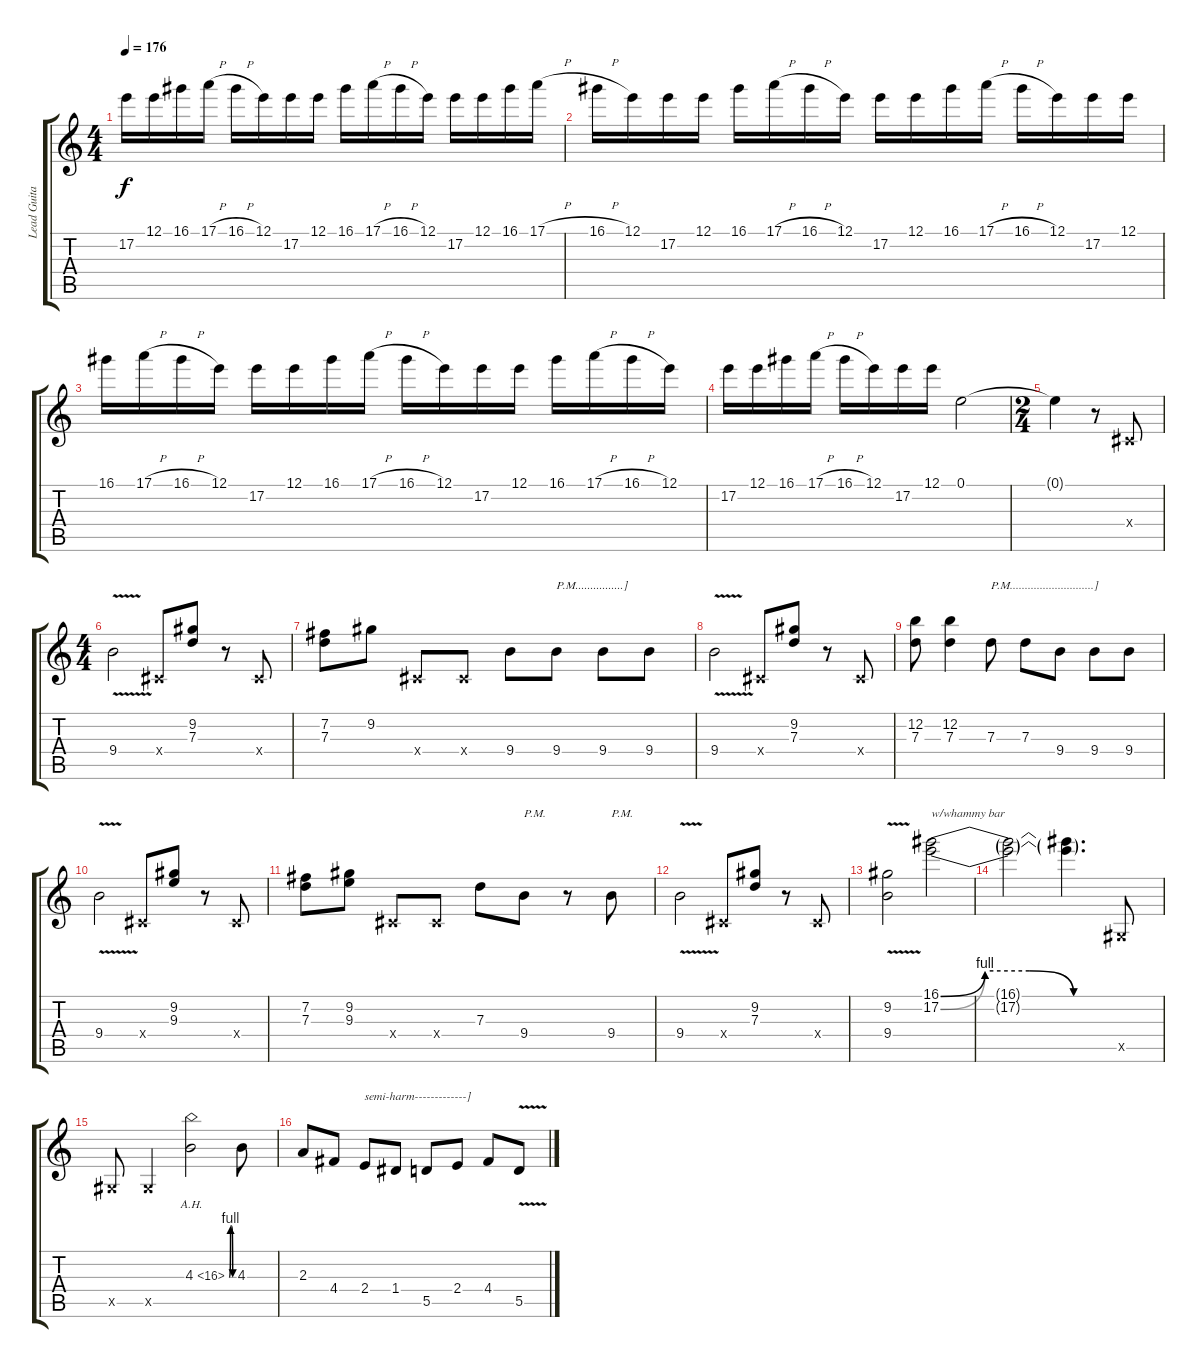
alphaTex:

\track ("Lead Guitar" "Lead Guita") {instrument distortionguitar}
\staff {score tabs}
\tuning (E4 B3 G3 D3 A2 E2) {hide}
\ts (4 4)
\tempo 176
\clef g2
\ks c
17.2.16{dy f} 12.1.16 16.1.16 17.1{h}.16 16.1{h}.16 12.1.16 17.2.16 12.1.16 16.1.16 17.1{h}.16 16.1{h}.16 12.1.16 17.2.16 12.1.16 16.1.16 17.1{h}.16 |
16.1{h}.16 12.1.16 17.2.16 12.1.16 16.1.16 17.1{h}.16 16.1{h}.16 12.1.16 17.2.16 12.1.16 16.1.16 17.1{h}.16 16.1{h}.16 12.1.16 17.2.16 12.1.16 |
16.1.16 17.1{h}.16 16.1{h}.16 12.1.16 17.2.16 12.1.16 16.1.16 17.1{h}.16 16.1{h}.16 12.1.16 17.2.16 12.1.16 16.1.16 17.1{h}.16 16.1{h}.16 12.1.16 |
17.2.16 12.1.16 16.1.16 17.1{h}.16 16.1{h}.16 12.1.16 17.2.16 12.1.16 0.1.2 |
\ts (2 4)
0.1{t}.4 r.8 -1.4{x}.8 |
\ts (4 4)
9.4{v}.2 -1.4{x}.8 (9.2 7.3).8 r.8 -1.4{x}.8 |
(7.2 7.3).8 9.2.8 -1.4{x}.8 -1.4{x}.8 9.4.8 9.4.8{txt "P.M................]"} 9.4.8 9.4.8 |
9.4{v}.2 -1.4{x}.8 (9.2 7.3).8 r.8 -1.4{x}.8 |
(12.2 7.3).8 (12.2 7.3).4 7.3.8{txt "P.M............................]"} 7.3.8 9.4.8 9.4.8 9.4.8 |
9.4{v}.2 -1.4{x}.8 (9.2 9.3).8 r.8 -1.4{x}.8 |
(7.2 7.3).8 (9.2 9.3).8 -1.4{x}.8 -1.4{x}.8 7.3.8 9.4.8{txt "P.M."} r.8 9.4.8{txt "P.M."} |
9.4{v}.2 -1.4{x}.8 (9.2 7.3).8 r.8 -1.4{x}.8 |
(9.2{v} 9.4{v}).2 (16.1{be (custom 0 0 15 4 30 4 45 0 60 0)} 17.2{be (custom 0 0 15 4 30 4 45 0 60 0)}).2{txt "w/whammy bar"} |
(16.1{t} 17.2{t}).2 (16.1{t} 17.2{t}).4{d} -1.5{x}.8 |
-1.5{x}.8 -1.5{x}.4 4.3{be (custom 0 0 15 4 30 4 45 0 60 0) ah 12}.2 4.3.8 |
2.3.8 4.4.8 2.4.8{txt "semi-harm-------------]"} 1.4.8 5.5.8 2.4.8 4.4.8 5.5{v}.8
